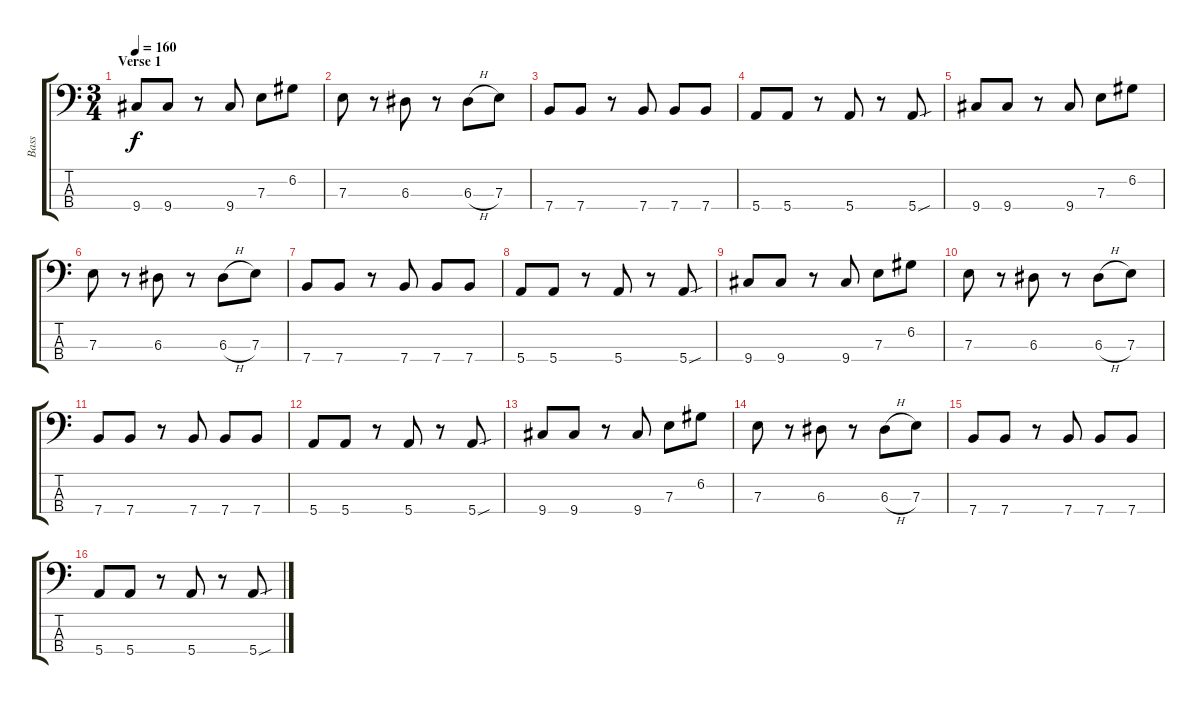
\track ("Bass" "Bass") {instrument electricbassfinger}
\staff {score tabs}
\tuning (G2 D2 A1 E1) {hide}
\ts (3 4)
\section ("" "Verse 1")
\tempo 160
\clef f4
\ks c
9.4.8{dy f} 9.4.8 r.8 9.4.8 7.3.8 6.2.8 |
7.3.8 r.8 6.3.8 r.8 6.3{h}.8 7.3.8 |
7.4.8 7.4.8 r.8 7.4.8 7.4.8 7.4.8 |
5.4.8 5.4.8 r.8 5.4.8 r.8 5.4{sou}.8 |
9.4.8 9.4.8 r.8 9.4.8 7.3.8 6.2.8 |
7.3.8 r.8 6.3.8 r.8 6.3{h}.8 7.3.8 |
7.4.8 7.4.8 r.8 7.4.8 7.4.8 7.4.8 |
5.4.8 5.4.8 r.8 5.4.8 r.8 5.4{sou}.8 |
9.4.8 9.4.8 r.8 9.4.8 7.3.8 6.2.8 |
7.3.8 r.8 6.3.8 r.8 6.3{h}.8 7.3.8 |
7.4.8 7.4.8 r.8 7.4.8 7.4.8 7.4.8 |
5.4.8 5.4.8 r.8 5.4.8 r.8 5.4{sou}.8 |
9.4.8 9.4.8 r.8 9.4.8 7.3.8 6.2.8 |
7.3.8 r.8 6.3.8 r.8 6.3{h}.8 7.3.8 |
7.4.8 7.4.8 r.8 7.4.8 7.4.8 7.4.8 |
5.4.8 5.4.8 r.8 5.4.8 r.8 5.4{sou}.8
